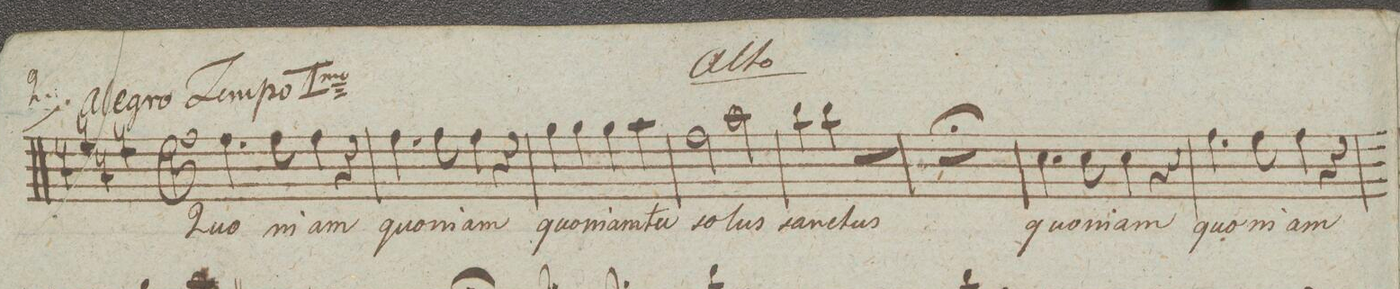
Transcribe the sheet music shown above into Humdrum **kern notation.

**kern	**text	**dynam
*I"Alto.	*	*
*clefC3	*	*
*k[]	*	*
*met(c|)	*	*
*M2/2	*	*
4.g\	Quo-	.
8g\	-ni-	.
4g\	-am	.
4r	.	.
=112	=112	=112
4.g\	quo-	.
8g\	-ni-	.
4g\	-am	.
4r	.	.
=113	=113	=113
4a\	quo-	.
4a\	-ni-	.
4a\	-am	.
4b\	tu	.
=114	=114	=114
2g\	so-	.
2b\	-lus	.
=115	=115	=115
4cc\	san-	.
4cc\	-ctus	.
2r	.	.
=116	=116	=116
1r;	.	.
=117	=117	=117
4.d\	quo-	.
8d\	-ni-	.
4d\	-am	.
4r	.	.
=118	=118	=118
4.g\	quo-	.
8g\	-ni-	.
4g\	-am	.
4r	.	.
=119	=119	=119
*-	*-	*-
